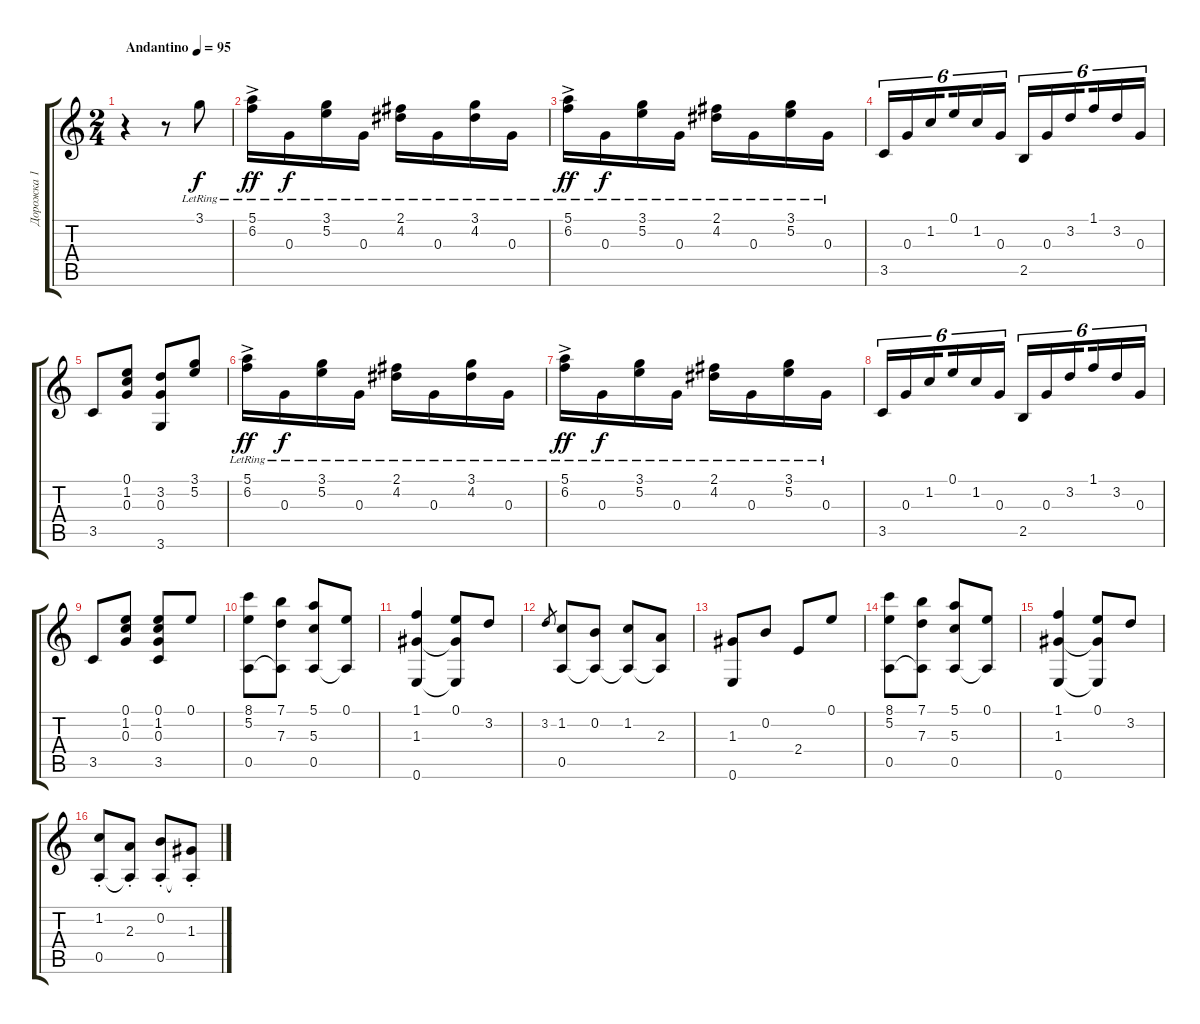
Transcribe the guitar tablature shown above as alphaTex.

\track ("Дорожка 1" "Дорожка 1") {instrument acousticguitarsteel}
\staff {score tabs}
\tuning (E4 B3 G3 D3 A2 E2) {hide}
\ts (2 4)
\tempo (95 "Andantino")
\clef g2
\ks c
r.4{dy f instrument acousticguitarsteel} r.8 3.1{lr}.8 |
(5.1{ac lr} 6.2{ac lr}).16{dy ff} 0.3{lr}.16{dy f} (3.1{lr} 5.2{lr}).16 0.3{lr}.16 (2.1{lr} 4.2{lr}).16 0.3{lr}.16 (3.1{lr} 4.2{lr}).16 0.3{lr}.16 |
(5.1{ac lr} 6.2{ac lr}).16{dy ff} 0.3{lr}.16{dy f} (3.1{lr} 5.2{lr}).16 0.3{lr}.16 (2.1{lr} 4.2{lr}).16 0.3{lr}.16 (3.1{lr} 5.2{lr}).16 0.3{lr}.16 |
3.5.16{tu (6 4)} 0.3.16{tu (6 4)} 1.2.16{tu (6 4) beam splitsecondary} 0.1.16{tu (6 4)} 1.2.16{tu (6 4)} 0.3.16{tu (6 4)} 2.5.16{tu (6 4)} 0.3.16{tu (6 4)} 3.2.16{tu (6 4) beam splitsecondary} 1.1.16{tu (6 4)} 3.2.16{tu (6 4)} 0.3.16{tu (6 4)} |
3.5.8 (0.1 1.2 0.3).8 (3.2 0.3 3.6).8 (3.1 5.2).8 |
(5.1{ac lr} 6.2{ac lr}).16{dy ff} 0.3{lr}.16{dy f} (3.1{lr} 5.2{lr}).16 0.3{lr}.16 (2.1{lr} 4.2{lr}).16 0.3{lr}.16 (3.1{lr} 4.2{lr}).16 0.3{lr}.16 |
(5.1{ac lr} 6.2{ac lr}).16{dy ff} 0.3{lr}.16{dy f} (3.1{lr} 5.2{lr}).16 0.3{lr}.16 (2.1{lr} 4.2{lr}).16 0.3{lr}.16 (3.1{lr} 5.2{lr}).16 0.3{lr}.16 |
3.5.16{tu (6 4)} 0.3.16{tu (6 4)} 1.2.16{tu (6 4) beam splitsecondary} 0.1.16{tu (6 4)} 1.2.16{tu (6 4)} 0.3.16{tu (6 4)} 2.5.16{tu (6 4)} 0.3.16{tu (6 4)} 3.2.16{tu (6 4) beam splitsecondary} 1.1.16{tu (6 4)} 3.2.16{tu (6 4)} 0.3.16{tu (6 4)} |
3.5.8 (0.1 1.2 0.3).8 (0.1 1.2 0.3 3.5).8 0.1.8 |
(8.1 5.2 0.5).8 (7.1 7.3 0.5{t}).8 (5.1 5.3 0.5).8 (0.1 0.5{t}).8 |
(1.1 1.3 0.6).4 (0.1 1.3{t} 0.6{t}).8 3.2.8 |
3.2.8{gr} (1.2 0.5).8 (0.2 0.5{t}).8 (1.2 0.5{t}).8 (2.3 0.5{t}).8 |
(1.3 0.6).8 0.2.8 2.4.8 0.1.8 |
(8.1 5.2 0.5).8 (7.1 7.3 0.5{t}).8 (5.1 5.3 0.5).8 (0.1 0.5{t}).8 |
(1.1 1.3 0.6).4 (0.1 1.3{t} 0.6{t}).8 3.2.8 |
(1.2{st} 0.5).8 (2.3{st} 0.5{t}).8 (0.2 0.5{st}).8 (1.3{st} 0.5{t}).8
